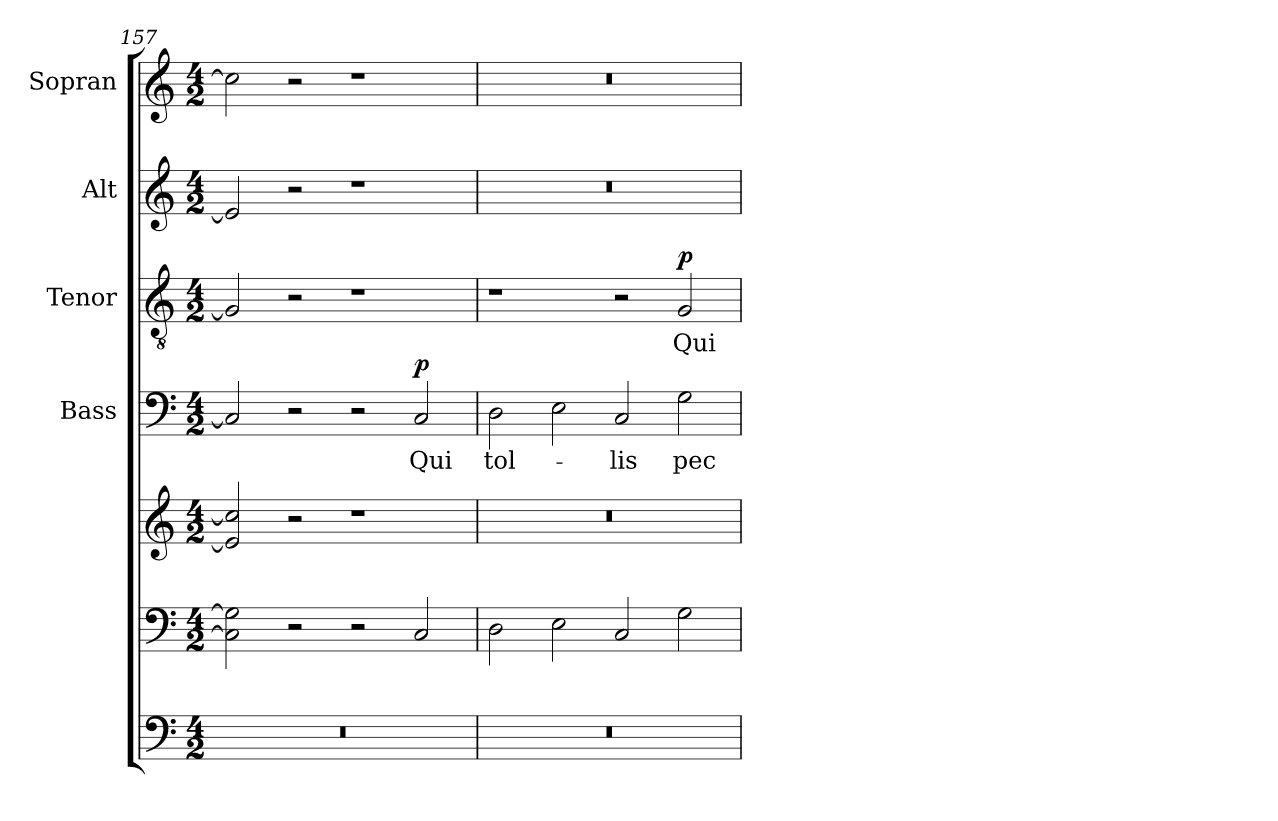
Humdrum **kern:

**kern	**kern	**kern	**kern	**text	**dynam	**kern	**text	**dynam	**kern	**kern
*part6	*part5	*part5	*part4	*part4	*part4	*part3	*part3	*part3	*part2	*part1
*staff7	*staff6	*staff5	*staff4	*staff4	*staff4	*staff3	*staff3	*staff3	*staff2	*staff1
*	*	*	*I"Bass	*	*	*I"Tenor	*	*	*I"Alt	*I"Sopran
*	*	*	*I'B.	*	*	*I'T.	*	*	*I'A.	*I'S.
*clefF4	*clefF4	*clefG2	*clefF4	*	*	*clefGv2	*	*	*clefG2	*clefG2
*k[]	*k[]	*k[]	*k[]	*	*	*k[]	*	*	*k[]	*k[]
*C:	*C:	*C:	*C:	*	*	*C:	*	*	*C:	*C:
*M4/2	*M4/2	*M4/2	*M4/2	*	*	*M4/2	*	*	*M4/2	*M4/2
=157	=157	=157	=157	=157	=157	=157	=157	=157	=157	=157
0r	2C\] 2G\]	2e/] 2cc/]	2C/]	.	.	2G/]	.	.	2e/]	2cc\]
.	2r	2r	2r	.	.	2r	.	.	2r	2r
.	2r	1r	2r	.	.	1r	.	.	1r	1r
!	!	!	!	!LO:LY:b	!LO:DY:a	!	!	!	!	!
.	2C/	.	2C/	Qui	p	.	.	.	.	.
!!LO:PB:g=z
=158	=158	=158	=158	=158	=158	=158	=158	=158	=158	=158
!	!	!	!	!LO:LY:b	!	!	!	!	!	!
0r	2D\	0r	2D\	tol-	.	1r	.	.	0r	0r
.	2E\	.	2E\	.	.	.	.	.	.	.
!	!	!	!	!LO:LY:b	!	!	!	!	!	!
.	2C/	.	2C/	-lis	.	2r	.	.	.	.
!	!	!	!	!LO:LY:b	!	!	!LO:LY:b	!LO:DY:a	!	!
.	2G\	.	2G\	pec-	.	2G/	Qui	p	.	.
=	=	=	=	=	=	=	=	=	=	=
*-	*-	*-	*-	*-	*-	*-	*-	*-	*-	*-
